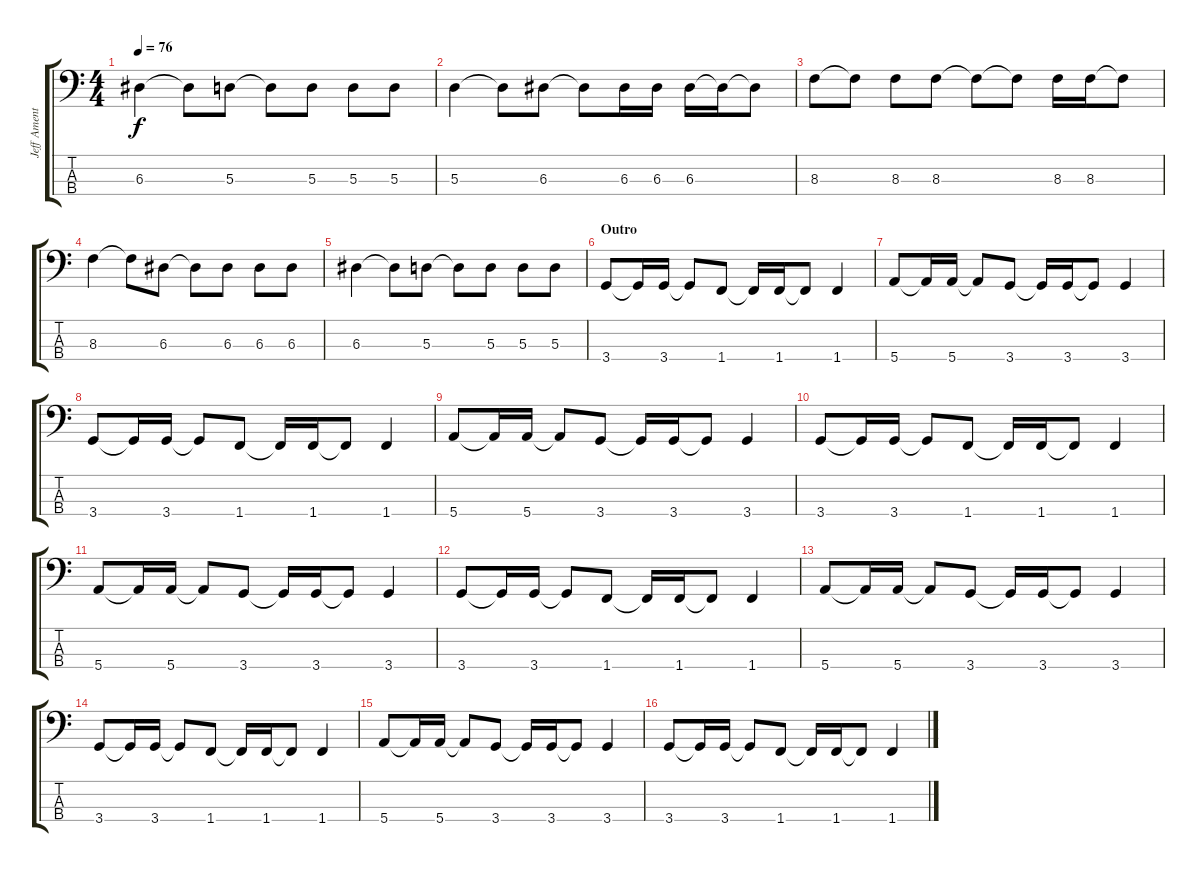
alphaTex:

\track ("Jeff Ament" "Jeff Ament") {instrument electricbassfinger}
\staff {score tabs}
\tuning (G2 D2 A1 E1) {hide}
\ts (4 4)
\tempo 76
\clef f4
\ks c
6.3.4{dy f} 6.3{t}.8 5.3.8 5.3{t}.8 5.3.8 5.3.8 5.3.8 |
5.3.4 5.3{t}.8 6.3.8 6.3{t}.8 6.3.16 6.3.16 6.3.16 6.3{t}.16 6.3{t}.8 |
8.3.8 8.3{t}.8 8.3.8 8.3.8 8.3{t}.8 8.3{t}.8 8.3.16 8.3.16 8.3{t}.8 |
8.3.4 8.3{t}.8 6.3.8 6.3{t}.8 6.3.8 6.3.8 6.3.8 |
6.3.4 6.3{t}.8 5.3.8 5.3{t}.8 5.3.8 5.3.8 5.3.8 |
\section ("" "Outro")
3.4.8 3.4{t}.16 3.4.16 3.4{t}.8 1.4.8 1.4{t}.16 1.4.16 1.4{t}.8 1.4.4 |
5.4.8 5.4{t}.16 5.4.16 5.4{t}.8 3.4.8 3.4{t}.16 3.4.16 3.4{t}.8 3.4.4 |
3.4.8 3.4{t}.16 3.4.16 3.4{t}.8 1.4.8 1.4{t}.16 1.4.16 1.4{t}.8 1.4.4 |
5.4.8 5.4{t}.16 5.4.16 5.4{t}.8 3.4.8 3.4{t}.16 3.4.16 3.4{t}.8 3.4.4 |
\section ("" "")
3.4.8 3.4{t}.16 3.4.16 3.4{t}.8 1.4.8 1.4{t}.16 1.4.16 1.4{t}.8 1.4.4 |
5.4.8 5.4{t}.16 5.4.16 5.4{t}.8 3.4.8 3.4{t}.16 3.4.16 3.4{t}.8 3.4.4 |
3.4.8 3.4{t}.16 3.4.16 3.4{t}.8 1.4.8 1.4{t}.16 1.4.16 1.4{t}.8 1.4.4 |
5.4.8 5.4{t}.16 5.4.16 5.4{t}.8 3.4.8 3.4{t}.16 3.4.16 3.4{t}.8 3.4.4 |
3.4.8 3.4{t}.16 3.4.16 3.4{t}.8 1.4.8 1.4{t}.16 1.4.16 1.4{t}.8 1.4.4 |
5.4.8 5.4{t}.16 5.4.16 5.4{t}.8 3.4.8 3.4{t}.16 3.4.16 3.4{t}.8 3.4.4 |
3.4.8 3.4{t}.16 3.4.16 3.4{t}.8 1.4.8 1.4{t}.16 1.4.16 1.4{t}.8 1.4.4
